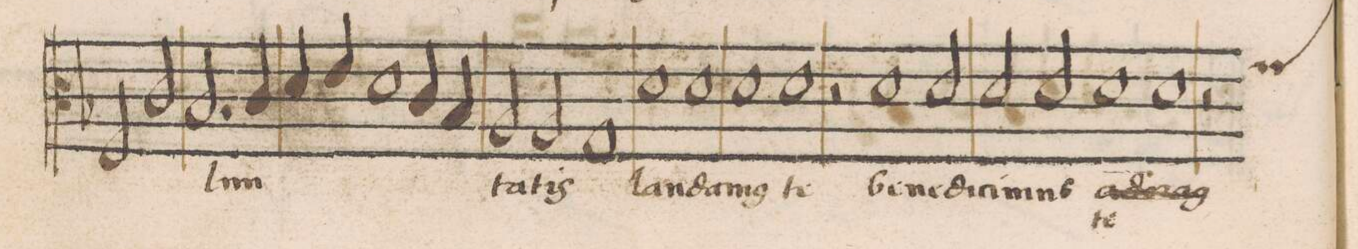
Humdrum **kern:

**kern	**text
*I"CANTVS	*
*clefC3	*
*k[b-]	*
*met(C|)	*
*M2/1	*
2F/	.
2c/	.
=11-	=11-
2.B-/	-lun-
4c/	.
4d/	.
4e/	.
1d\	.
=12-	=12-
4c/	.
4B-/	.
2A/	-ta-
2A/	-tis
=13-	=13-
1G/	.
1d\	Lau-
=14-	=14-
1d\	-da-
1d\	-m(us)
=15-	=15-
1d\	te
2r	.
1d\	be-
=16-	=16-
2d/	-ne-
2d/	-di-
2d/	-ci-
=17-	=17-
1d\	-mus-
*custos:f	*
1d\	-te
=18-	=18-
*-	*-
